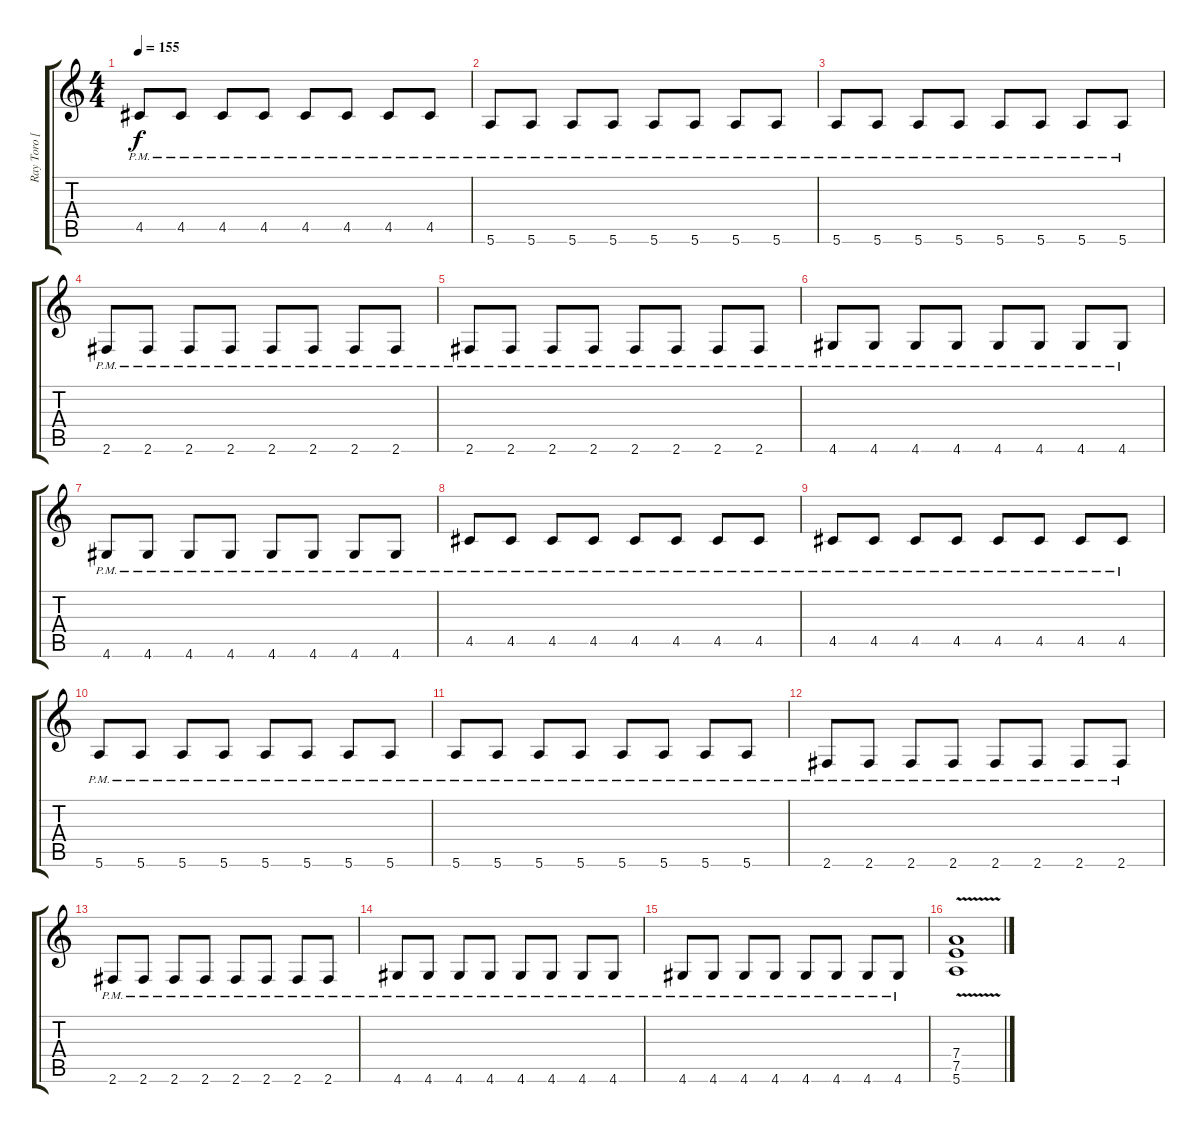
\track ("Ray Toro [Lead Guitar]" "Ray Toro [") {instrument overdrivenguitar}
\staff {score tabs}
\tuning (E4 B3 G3 D3 A2 E2) {hide}
\ts (4 4)
\tempo 155
\clef g2
\ks c
4.5{pm}.8{dy f} 4.5{pm}.8 4.5{pm}.8 4.5{pm}.8 4.5{pm}.8 4.5{pm}.8 4.5{pm}.8 4.5{pm}.8 |
5.6{pm}.8 5.6{pm}.8 5.6{pm}.8 5.6{pm}.8 5.6{pm}.8 5.6{pm}.8 5.6{pm}.8 5.6{pm}.8 |
5.6{pm}.8 5.6{pm}.8 5.6{pm}.8 5.6{pm}.8 5.6{pm}.8 5.6{pm}.8 5.6{pm}.8 5.6{pm}.8 |
2.6{pm}.8 2.6{pm}.8 2.6{pm}.8 2.6{pm}.8 2.6{pm}.8 2.6{pm}.8 2.6{pm}.8 2.6{pm}.8 |
2.6{pm}.8 2.6{pm}.8 2.6{pm}.8 2.6{pm}.8 2.6{pm}.8 2.6{pm}.8 2.6{pm}.8 2.6{pm}.8 |
4.6{pm}.8 4.6{pm}.8 4.6{pm}.8 4.6{pm}.8 4.6{pm}.8 4.6{pm}.8 4.6{pm}.8 4.6{pm}.8 |
4.6{pm}.8 4.6{pm}.8 4.6{pm}.8 4.6{pm}.8 4.6{pm}.8 4.6{pm}.8 4.6{pm}.8 4.6{pm}.8 |
4.5{pm}.8 4.5{pm}.8 4.5{pm}.8 4.5{pm}.8 4.5{pm}.8 4.5{pm}.8 4.5{pm}.8 4.5{pm}.8 |
4.5{pm}.8 4.5{pm}.8 4.5{pm}.8 4.5{pm}.8 4.5{pm}.8 4.5{pm}.8 4.5{pm}.8 4.5{pm}.8 |
5.6{pm}.8 5.6{pm}.8 5.6{pm}.8 5.6{pm}.8 5.6{pm}.8 5.6{pm}.8 5.6{pm}.8 5.6{pm}.8 |
5.6{pm}.8 5.6{pm}.8 5.6{pm}.8 5.6{pm}.8 5.6{pm}.8 5.6{pm}.8 5.6{pm}.8 5.6{pm}.8 |
2.6{pm}.8 2.6{pm}.8 2.6{pm}.8 2.6{pm}.8 2.6{pm}.8 2.6{pm}.8 2.6{pm}.8 2.6{pm}.8 |
2.6{pm}.8 2.6{pm}.8 2.6{pm}.8 2.6{pm}.8 2.6{pm}.8 2.6{pm}.8 2.6{pm}.8 2.6{pm}.8 |
4.6{pm}.8 4.6{pm}.8 4.6{pm}.8 4.6{pm}.8 4.6{pm}.8 4.6{pm}.8 4.6{pm}.8 4.6{pm}.8 |
4.6{pm}.8 4.6{pm}.8 4.6{pm}.8 4.6{pm}.8 4.6{pm}.8 4.6{pm}.8 4.6{pm}.8 4.6{pm}.8 |
(7.4{v} 7.5 5.6).1
